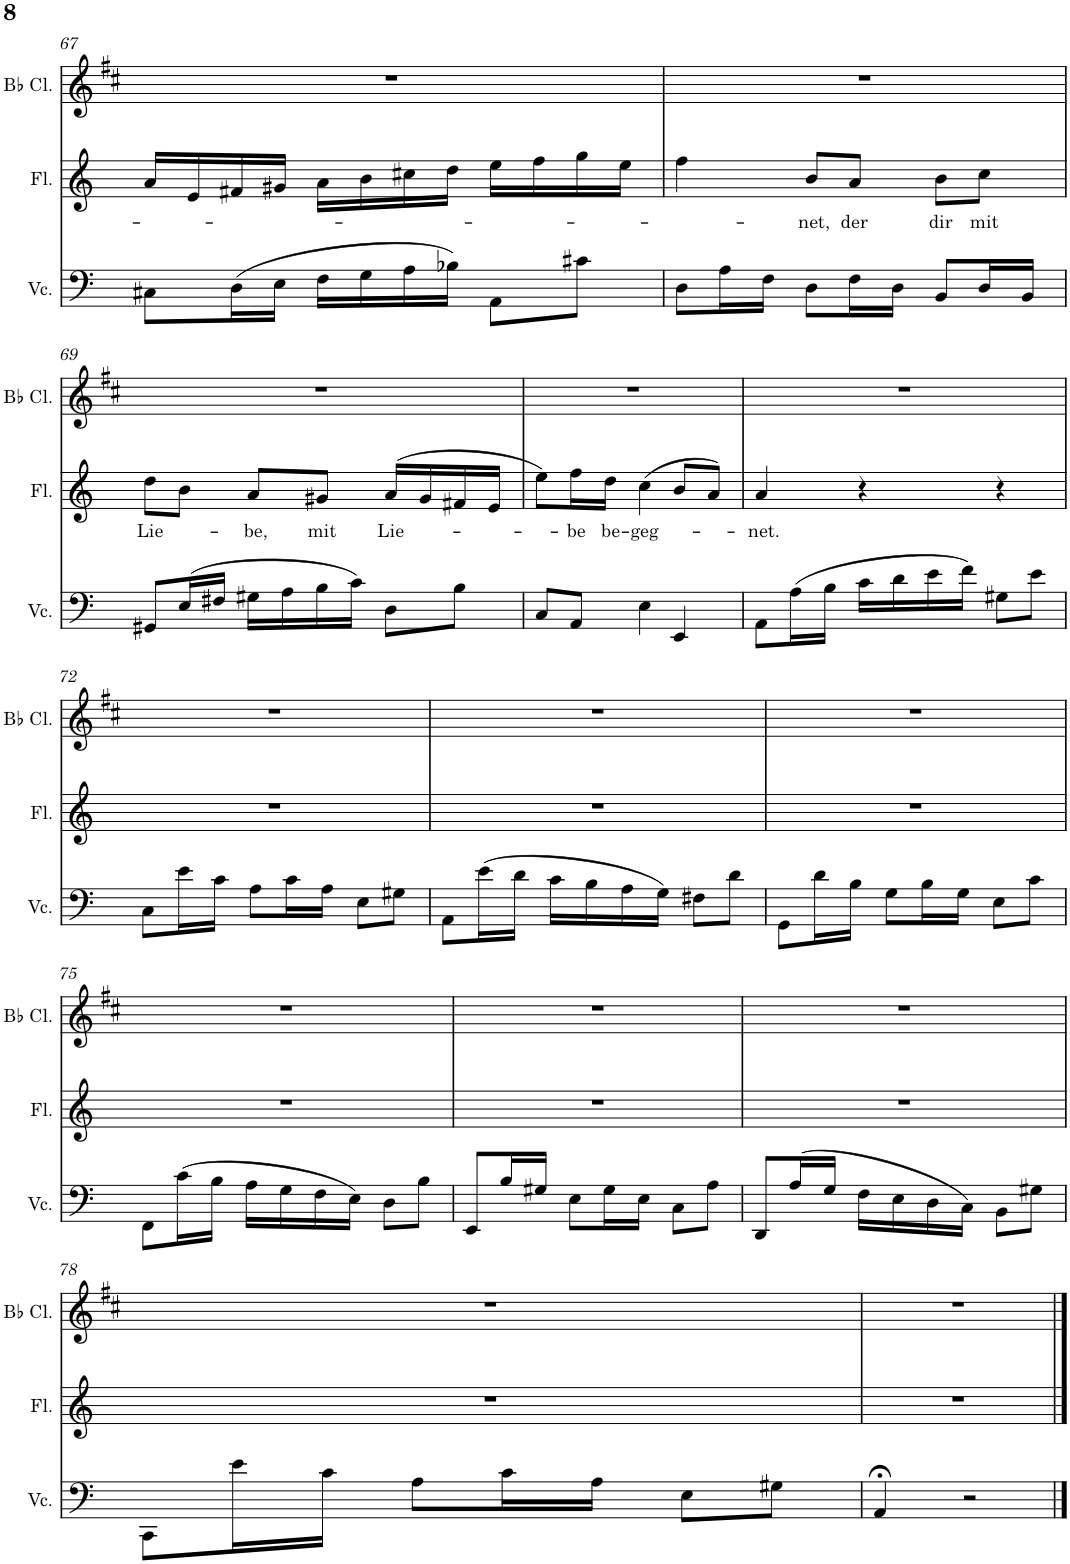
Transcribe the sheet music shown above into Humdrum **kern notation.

**kern	**kern	**text	**kern
*part3	*part2	*part2	*part1
*staff3	*staff2	*staff2	*staff1
*I"Violoncello	*I"Flute	*	*I"Bb Clarinet
*I'Vc.	*I'Fl.	*	*I'Bb Cl.
!!LO:PB:g=z
*clefF4	*clefG2	*	*clefG2
*	*	*	*Trd1c2
*k[]	*k[]	*	*k[f#c#]
*M3/4	*M3/4	*	*M3/4
=67	=67	=67	=67
8C#X\L	16a/LL	.	2.r
.	16e/	.	.
(16D\L	16f#X/	.	.
16E\JJ	16g#X/JJ	.	.
16F\LL	16a\LL	.	.
16G\	16b\	.	.
16A\	16cc#X\	.	.
16B-X\JJ)	16dd\JJ	.	.
8AA\L	16ee\LL	.	.
.	16ff\	.	.
8c#X\J	16gg\	.	.
.	16ee\JJ	.	.
=68	=68	=68	=68
8D\L	4ff\	.	2.r
16A\L	.	.	.
16F\JJ	.	.	.
!	!	!LO:LY:b	!
8D\L	8b/L	net,	.
!	!	!LO:LY:b	!
16F\L	8a/J	der	.
16D\JJ	.	.	.
!	!	!LO:LY:b	!
8BB/L	8b\L	dir	.
!	!	!LO:LY:b	!
16D/L	8cc\J	mit	.
16BB/JJ	.	.	.
!!LO:LB:g=z
=69	=69	=69	=69
!	!	!LO:LY:b	!
8GG#X/L	8dd\L	Lie	2.r
(16E/L	8b\J	.	.
16F#X/JJ	.	.	.
!	!	!LO:LY:b	!
16G#X\LL	8a/L	be,	.
16A\	.	.	.
!	!	!LO:LY:b	!
16B\	8g#X/J	mit	.
16c\JJ)	.	.	.
!	!	!LO:LY:b	!
8D\L	(16a/LL	Lie	.
.	16g#/	.	.
8B\J	16f#X/	.	.
.	16e/JJ	.	.
=70	=70	=70	=70
8C/L	8ee\L)	.	2.r
!	!	!LO:LY:b	!
8AA/J	16ff\L	be	.
!	!	!LO:LY:b	!
.	16dd\JJ	be-	.
!	!	!LO:LY:b	!
4E\	(4cc\	geg	.
4EE/	8b/L	.	.
.	8a/J)	.	.
=71	=71	=71	=71
!	!	!LO:LY:b	!
8AA\L	4a/	net.	2.r
(16A\L	.	.	.
16B\JJ	.	.	.
16c\LL	4r	.	.
16d\	.	.	.
16e\	.	.	.
16f\JJ)	.	.	.
8G#X\L	4r	.	.
8e\J	.	.	.
!!LO:LB:g=z
=72	=72	=72	=72
8C\L	2.r	.	2.r
16e\L	.	.	.
16c\JJ	.	.	.
8A\L	.	.	.
16c\L	.	.	.
16A\JJ	.	.	.
8E\L	.	.	.
8G#X\J	.	.	.
=73	=73	=73	=73
8AA\L	2.r	.	2.r
(16e\L	.	.	.
16d\JJ	.	.	.
16c\LL	.	.	.
16B\	.	.	.
16A\	.	.	.
16G\JJ)	.	.	.
8F#X\L	.	.	.
8d\J	.	.	.
=74	=74	=74	=74
8GG\L	2.r	.	2.r
16d\L	.	.	.
16B\JJ	.	.	.
8G\L	.	.	.
16B\L	.	.	.
16G\JJ	.	.	.
8E\L	.	.	.
8c\J	.	.	.
!!LO:LB:g=z
=75	=75	=75	=75
8FF\L	2.r	.	2.r
(16c\L	.	.	.
16B\JJ	.	.	.
16A\LL	.	.	.
16G\	.	.	.
16F\	.	.	.
16E\JJ)	.	.	.
8D\L	.	.	.
8B\J	.	.	.
=76	=76	=76	=76
8EE/L	2.r	.	2.r
16B/L	.	.	.
16G#X/JJ	.	.	.
8E\L	.	.	.
16G#\L	.	.	.
16E\JJ	.	.	.
8C\L	.	.	.
8A\J	.	.	.
=77	=77	=77	=77
8DD/L	2.r	.	2.r
(16A/L	.	.	.
16G/JJ	.	.	.
16F\LL	.	.	.
16E\	.	.	.
16D\	.	.	.
16C\JJ)	.	.	.
8BB\L	.	.	.
8G#X\J	.	.	.
!!LO:LB:g=z
=78	=78	=78	=78
8CC\L	2.r	.	2.r
16e\L	.	.	.
16c\JJ	.	.	.
8A\L	.	.	.
16c\L	.	.	.
16A\JJ	.	.	.
8E\L	.	.	.
8G#X\J	.	.	.
=79	=79	=79	=79
4AA>/	2.r	.	2.r
2r	.	.	.
==	==	==	==
*-	*-	*-	*-
